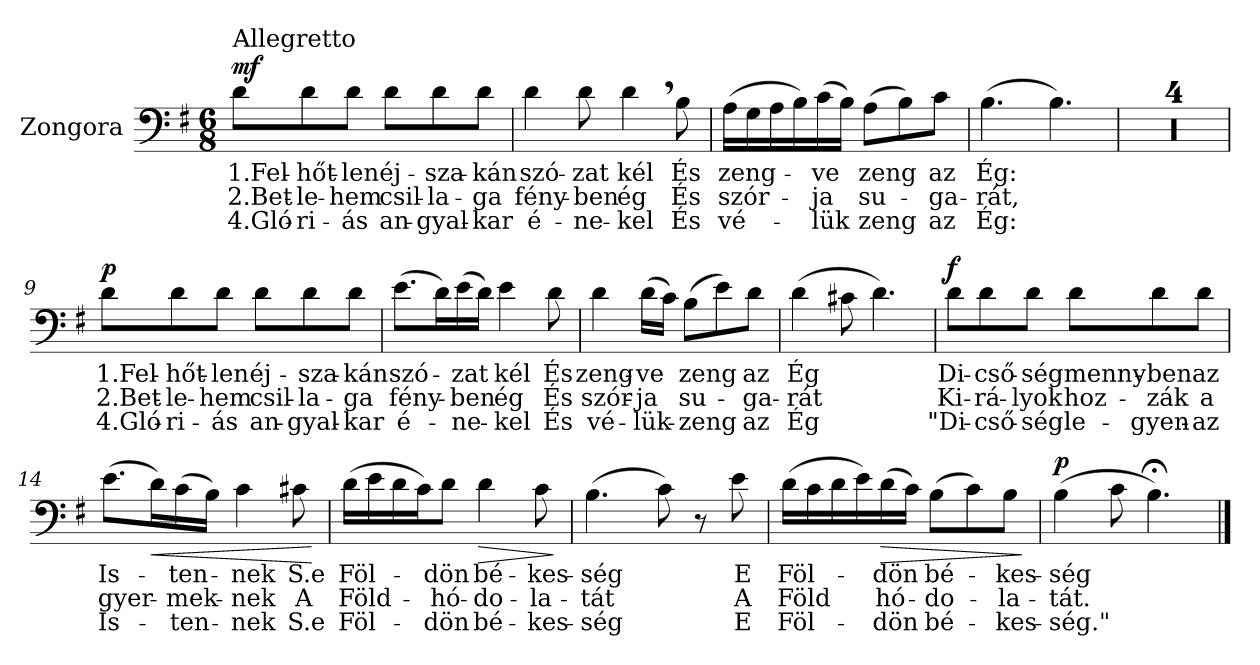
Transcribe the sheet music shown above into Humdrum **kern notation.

**kern	**text	**text	**text	**dynam
*part1	*part1	*part1	*part1	*part1
*staff1	*staff1	*staff1	*staff1	*staff1
*I"Zongora	*	*	*	*
*I'Zon.	*	*	*	*
*clefF4	*	*	*	*
*k[f#]	*	*	*	*
*M6/8	*	*	*	*
=1	=1	=1	=1	=1
!LO:TX:a:t=Allegretto	!	!	!	!
!	!LO:LY:b	!LO:LY:b	!LO:LY:b	!LO:DY:a
8d\L	1.Fel-	2.Bet-	4.Gló-	mf
!	!LO:LY:b	!LO:LY:b	!LO:LY:b	!
8d\	-hőt-	-le-	-ri-	.
!	!LO:LY:b	!LO:LY:b	!LO:LY:b	!
8d\J	-len	-hem	-ás	.
!	!LO:LY:b	!LO:LY:b	!LO:LY:b	!
8d\L	éj-	csil-	an-	.
!	!LO:LY:b	!LO:LY:b	!LO:LY:b	!
8d\	-sza-	-la-	-gyal-	.
!	!LO:LY:b	!LO:LY:b	!LO:LY:b	!
8d\J	-kán	-ga	-kar	.
=2	=2	=2	=2	=2
!	!LO:LY:b	!LO:LY:b	!LO:LY:b	!
4d\	szó-	fény-	é-	.
!	!LO:LY:b	!LO:LY:b	!LO:LY:b	!
8d\	-zat	-ben	-ne-	.
!	!LO:LY:b	!LO:LY:b	!LO:LY:b	!
4d,\	kél	ég	-kel	.
!	!LO:LY:b	!LO:LY:b	!LO:LY:b	!
8B\	És	És	És	.
=3	=3	=3	=3	=3
!	!LO:LY:b	!LO:LY:b	!LO:LY:b	!
(16A\LL	-zeng-	szór-	vé-	.
16G\	.	.	.	.
16A\	.	.	.	.
16B\)	.	.	.	.
!	!LO:LY:b	!LO:LY:b	!LO:LY:b	!
(16c\	ve	ja	-lük	.
16B\JJ)	.	.	.	.
!	!LO:LY:b	!LO:LY:b	!LO:LY:b	!
(8A\L	zeng	-su-	zeng	.
8B\)	.	.	.	.
!	!LO:LY:b	!LO:LY:b	!LO:LY:b	!
8c\J	az	ga-	az	.
=4	=4	=4	=4	=4
!	!LO:LY:b	!LO:LY:b	!LO:LY:b	!
(4.B\	Ég:	-rát,	Ég:	.
4.B\)	.	.	.	.
!!LO:LB:g=z
=5	=5	=5	=5	=5
2.r	.	.	.	.
=6	=6	=6	=6	=6
2.r	.	.	.	.
=7	=7	=7	=7	=7
2.r	.	.	.	.
=8	=8	=8	=8	=8
2.r	.	.	.	.
=9	=9	=9	=9	=9
!	!LO:LY:b	!LO:LY:b	!LO:LY:b	!LO:DY:a
8d\L	1.Fel-	2.Bet-	4.Gló-	p
!	!LO:LY:b	!LO:LY:b	!LO:LY:b	!
8d\	-hőt-	-le-	-ri-	.
!	!LO:LY:b	!LO:LY:b	!LO:LY:b	!
8d\J	-len	-hem	-ás	.
!	!LO:LY:b	!LO:LY:b	!LO:LY:b	!
8d\L	éj-	csil-	an-	.
!	!LO:LY:b	!LO:LY:b	!LO:LY:b	!
8d\	-sza-	-la-	-gyal-	.
!	!LO:LY:b	!LO:LY:b	!LO:LY:b	!
8d\J	-kán	-ga	-kar	.
=10	=10	=10	=10	=10
!	!LO:LY:b	!LO:LY:b	!LO:LY:b	!
(8.e\L	szó-	fény-	é-	.
16d\L)	.	.	.	.
!	!LO:LY:b	!LO:LY:b	!LO:LY:b	!
(16e\	zat	ben	-ne-	.
16d\JJ)	.	.	.	.
!	!LO:LY:b	!LO:LY:b	!LO:LY:b	!
4e\	kél	ég	-kel	.
!	!LO:LY:b	!LO:LY:b	!LO:LY:b	!
8d\	És	És	És	.
!!LO:LB:g=z
=11	=11	=11	=11	=11
!	!LO:LY:b	!LO:LY:b	!LO:LY:b	!
4d\	zeng-	szór-	vé-	.
!	!LO:LY:b	!LO:LY:b	!LO:LY:b	!
(16d\LL	-ve	-ja	-lük-	.
16c\JJ)	.	.	.	.
!	!LO:LY:b	!LO:LY:b	!LO:LY:b	!
(8B\L	zeng	su-	-zeng	.
8e\)	.	.	.	.
!	!LO:LY:b	!LO:LY:b	!LO:LY:b	!
8d\J	az	ga-	-az	.
=12	=12	=12	=12	=12
!	!LO:LY:b	!LO:LY:b	!LO:LY:b	!
(4d\	-Ég	-rát	Ég	.
8c#X\	.	.	.	.
4.d\)	.	.	.	.
=13	=13	=13	=13	=13
!	!LO:LY:b	!LO:LY:b	!LO:LY:b	!LO:DY:a
8d\L	Di-	Ki-	"Di-	f
!	!LO:LY:b	!LO:LY:b	!LO:LY:b	!
8d\	-cső-	-rá-	-cső-	.
!	!LO:LY:b	!LO:LY:b	!LO:LY:b	!
8d\J	-ség	-lyok	-ség	.
!	!LO:LY:b	!LO:LY:b	!LO:LY:b	!
8d\L	menny-	hoz-	le-	.
!	!LO:LY:b	!LO:LY:b	!LO:LY:b	!
8d\	-ben	-zák	-gyen-	.
!	!LO:LY:b	!LO:LY:b	!LO:LY:b	!
8d\J	az	a	-az	.
!!LO:LB:g=z
=14	=14	=14	=14	=14
!	!LO:LY:b	!LO:LY:b	!LO:LY:b	!
(8.e\L	Is-	gyer-	Is-	.
!	!	!	!	!LO:HP:b
16d\L)	.	.	.	<
!	!LO:LY:b	!LO:LY:b	!LO:LY:b	!
(16c\	ten-	-mek-	-ten-	.
16B\JJ)	.	.	.	.
!	!LO:LY:b	!LO:LY:b	!LO:LY:b	!
4c\	nek	-nek	-nek	.
!	!LO:LY:b	!LO:LY:b	!LO:LY:b	!
8c#X\	S.e	A	S.e	.
.	.	.	.	[
=15	=15	=15	=15	=15
!	!LO:LY:b	!LO:LY:b	!LO:LY:b	!
(16d\LL	Föl-	Föld-	Föl-	.
16e\	.	.	.	.
16d\	.	.	.	.
16c\J)	.	.	.	.
!	!LO:LY:b	!LO:LY:b	!LO:LY:b	!
8d\J	-dön	-hó-	-dön	.
!	!LO:LY:b	!LO:LY:b	!LO:LY:b	!LO:HP:b
4d\	bé-	-do-	bé-	>
!	!LO:LY:b	!LO:LY:b	!LO:LY:b	!
8c\	-kes-	-la-	-kes-	.
.	.	.	.	]
=16	=16	=16	=16	=16
!	!LO:LY:b	!LO:LY:b	!LO:LY:b	!
(4.B\	-ség	-tát	-ség	.
8c\)	.	.	.	.
8r	.	.	.	.
!	!LO:LY:b	!LO:LY:b	!LO:LY:b	!
8e\	E	A	E	.
!!LO:LB:g=z
=17	=17	=17	=17	=17
!	!LO:LY:b	!LO:LY:b	!LO:LY:b	!
(16d\LL	Föl-	Föld	Föl-	.
16c\	.	.	.	.
16d\	.	.	.	.
16e\)	.	.	.	.
!	!LO:LY:b	!LO:LY:b	!LO:LY:b	!LO:HP:b
(16d\	-dön	hó-	-dön	>
16c\JJ)	.	.	.	.
!	!LO:LY:b	!LO:LY:b	!LO:LY:b	!
(8B\L	bé-	-do-	bé-	.
8c\)	.	.	.	.
!	!LO:LY:b	!LO:LY:b	!LO:LY:b	!
8B\J	-kes-	-la-	-kes-	.
.	.	.	.	]
=18	=18	=18	=18	=18
!	!LO:LY:b	!LO:LY:b	!LO:LY:b	!LO:DY:a
(4B\	-ség	-tát.	-ség."	p
8c\	.	.	.	.
4.B;<\)	.	.	.	.
==	==	==	==	==
*-	*-	*-	*-	*-
